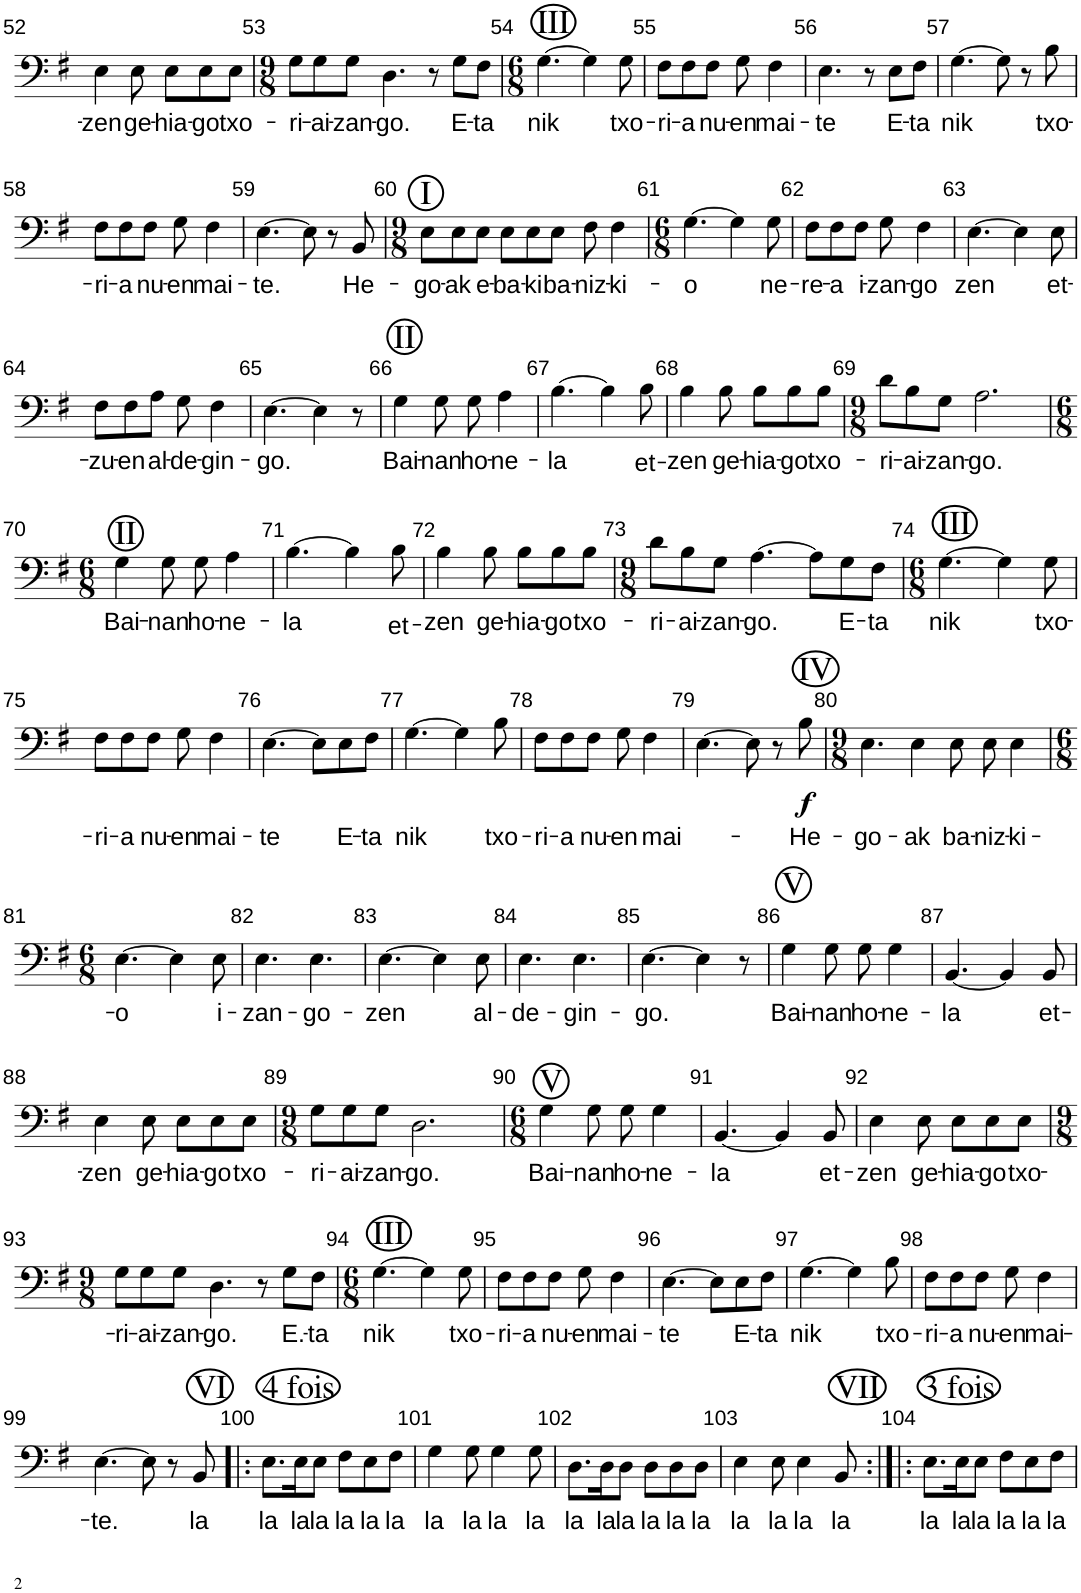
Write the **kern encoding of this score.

**kern	**text	**dynam
*part1	*part1	*part1
*staff1	*staff1	*staff1
*I"Basse	*	*
*I'B.	*	*
!!LO:PB:g=z
*clefF4	*	*
*k[f#]	*	*
*M6/8	*	*
=52	=52	=52
!	!LO:LY:b	!
4E\	zen	.
!	!LO:LY:b	!
8E\	ge-	.
!	!LO:LY:b	!
8E\L	-hia-	.
!	!LO:LY:b	!
8E\	-go	.
!	!LO:LY:b	!
8E\J	txo-	.
=53	=53	=53
*M9/8	*	*
!	!LO:LY:b	!
8G\L	-ri-	.
!	!LO:LY:b	!
8G\	-ai-	.
!	!LO:LY:b	!
8G\J	-zan-	.
!	!LO:LY:b	!
4.D\	-go.	.
8r	.	.
!	!LO:LY:b	!
8G\L	E-	.
!	!LO:LY:b	!
8F#\J	-ta	.
=54	=54	=54
*M6/8	*	*
!LO:TX:a:t=III	!	!
!	!LO:LY:b	!
[4.G\	nik	.
4G\]	.	.
!	!LO:LY:b	!
8G\	txo-	.
=55	=55	=55
!	!LO:LY:b	!
8F#\L	-ri-	.
!	!LO:LY:b	!
8F#\	-a	.
!	!LO:LY:b	!
8F#\J	nu-	.
!	!LO:LY:b	!
8G\	-en	.
!	!LO:LY:b	!
4F#\	mai-	.
=56	=56	=56
!	!LO:LY:b	!
4.E\	-te	.
8r	.	.
!	!LO:LY:b	!
8E\L	E-	.
!	!LO:LY:b	!
8F#\J	-ta	.
=57	=57	=57
!	!LO:LY:b	!
[4.G\	nik	.
8G\]	.	.
8r	.	.
!	!LO:LY:b	!
8B\	txo-	.
!!LO:LB:g=z
=58	=58	=58
!	!LO:LY:b	!
8F#\L	-ri-	.
!	!LO:LY:b	!
8F#\	-a	.
!	!LO:LY:b	!
8F#\J	nu-	.
!	!LO:LY:b	!
8G\	-en	.
!	!LO:LY:b	!
4F#\	mai-	.
=59	=59	=59
!	!LO:LY:b	!
[4.E\	-te.	.
8E\]	.	.
8r	.	.
!	!LO:LY:b	!
8BB/	He-	.
=60	=60	=60
*M9/8	*	*
!LO:TX:a:t=I	!	!
!	!LO:LY:b	!
8E\L	-go-	.
!	!LO:LY:b	!
8E\	-ak	.
!	!LO:LY:b	!
8E\J	e-	.
!	!LO:LY:b	!
8E\L	-ba-	.
!	!LO:LY:b	!
8E\	-ki	.
!	!LO:LY:b	!
8E\J	ba-	.
!	!LO:LY:b	!
8F#\	-niz-	.
!	!LO:LY:b	!
4F#\	-ki-	.
=61	=61	=61
*M6/8	*	*
!	!LO:LY:b	!
[4.G\	-o	.
4G\]	.	.
!	!LO:LY:b	!
8G\	ne-	.
=62	=62	=62
!	!LO:LY:b	!
8F#\L	-re-	.
!	!LO:LY:b	!
8F#\	-a	.
!	!LO:LY:b	!
8F#\J	i-	.
!	!LO:LY:b	!
8G\	-zan-	.
!	!LO:LY:b	!
4F#\	-go	.
=63	=63	=63
!	!LO:LY:b	!
[4.E\	zen	.
4E\]	.	.
!	!LO:LY:b	!
8E\	et-	.
!!LO:LB:g=z
=64	=64	=64
!	!LO:LY:b	!
8F#\L	-zu-	.
!	!LO:LY:b	!
8F#\	-en	.
!	!LO:LY:b	!
8A\J	al-	.
!	!LO:LY:b	!
8G\	-de-	.
!	!LO:LY:b	!
4F#\	-gin-	.
=65	=65	=65
!	!LO:LY:b	!
[4.E\	-go.	.
4E\]	.	.
8r	.	.
=66	=66	=66
!LO:TX:a:t=II	!	!
!	!LO:LY:b	!
4G\	Bai-	.
!	!LO:LY:b	!
8G\	-nan	.
!	!LO:LY:b	!
8G\	ho-	.
!	!LO:LY:b	!
4A\	-ne-	.
=67	=67	=67
!	!LO:LY:b	!
[4.B\	-la	.
4B\]	.	.
!	!LO:LY:b	!
8B\	et-	.
=68	=68	=68
!	!LO:LY:b	!
4B\	-zen	.
!	!LO:LY:b	!
8B\	ge-	.
!	!LO:LY:b	!
8B\L	-hia-	.
!	!LO:LY:b	!
8B\	-go	.
!	!LO:LY:b	!
8B\J	txo-	.
=69	=69	=69
*M9/8	*	*
!	!LO:LY:b	!
8d\L	-ri-	.
!	!LO:LY:b	!
8B\	-ai-	.
!	!LO:LY:b	!
8G\J	-zan-	.
!	!LO:LY:b	!
2.A\	-go.	.
!!LO:LB:g=z
=70	=70	=70
*M6/8	*	*
!LO:TX:a:t=II	!	!
!	!LO:LY:b	!
4G\	Bai-	.
!	!LO:LY:b	!
8G\	-nan	.
!	!LO:LY:b	!
8G\	ho-	.
!	!LO:LY:b	!
4A\	-ne-	.
=71	=71	=71
!	!LO:LY:b	!
[4.B\	-la	.
4B\]	.	.
!	!LO:LY:b	!
8B\	et-	.
=72	=72	=72
!	!LO:LY:b	!
4B\	-zen	.
!	!LO:LY:b	!
8B\	ge-	.
!	!LO:LY:b	!
8B\L	-hia-	.
!	!LO:LY:b	!
8B\	-go	.
!	!LO:LY:b	!
8B\J	txo-	.
=73	=73	=73
*M9/8	*	*
!	!LO:LY:b	!
8d\L	-ri-	.
!	!LO:LY:b	!
8B\	-ai-	.
!	!LO:LY:b	!
8G\J	-zan-	.
!	!LO:LY:b	!
[4.A\	-go.	.
8A\L]	.	.
!	!LO:LY:b	!
8G\	E-	.
!	!LO:LY:b	!
8F#\J	-ta	.
=74	=74	=74
*M6/8	*	*
!LO:TX:a:t=III	!	!
!	!LO:LY:b	!
[4.G\	nik	.
4G\]	.	.
!	!LO:LY:b	!
8G\	txo-	.
!!LO:LB:g=z
=75	=75	=75
!	!LO:LY:b	!
8F#\L	-ri-	.
!	!LO:LY:b	!
8F#\	-a	.
!	!LO:LY:b	!
8F#\J	nu-	.
!	!LO:LY:b	!
8G\	-en	.
!	!LO:LY:b	!
4F#\	mai-	.
=76	=76	=76
!	!LO:LY:b	!
[4.E\	-te	.
8E\L]	.	.
!	!LO:LY:b	!
8E\	E-	.
!	!LO:LY:b	!
8F#\J	-ta	.
=77	=77	=77
!	!LO:LY:b	!
[4.G\	nik	.
4G\]	.	.
!	!LO:LY:b	!
8B\	txo-	.
=78	=78	=78
!	!LO:LY:b	!
8F#\L	-ri-	.
!	!LO:LY:b	!
8F#\	-a	.
!	!LO:LY:b	!
8F#\J	nu-	.
!	!LO:LY:b	!
8G\	-en	.
!	!LO:LY:b	!
4F#\	mai-	.
=79	=79	=79
[4.E\	.	.
8E\]	.	.
8r	.	.
!LO:TX:a:t=IV	!	!
!	!LO:LY:b	!LO:DY:b
8B\	He-	f
=80	=80	=80
*M9/8	*	*
!	!LO:LY:b	!
4.E\	-go-	.
!	!LO:LY:b	!
4E\	-ak	.
!	!LO:LY:b	!
8E\	ba-	.
!	!LO:LY:b	!
8E\	-niz-	.
!	!LO:LY:b	!
4E\	-ki-	.
!!LO:LB:g=z
=81	=81	=81
*M6/8	*	*
!	!LO:LY:b	!
[4.E\	-o	.
4E\]	.	.
!	!LO:LY:b	!
8E\	i-	.
=82	=82	=82
!	!LO:LY:b	!
4.E\	-zan-	.
!	!LO:LY:b	!
4.E\	-go-	.
=83	=83	=83
!	!LO:LY:b	!
[4.E\	-zen	.
4E\]	.	.
!	!LO:LY:b	!
8E\	al-	.
=84	=84	=84
!	!LO:LY:b	!
4.E\	-de-	.
!	!LO:LY:b	!
4.E\	-gin-	.
=85	=85	=85
!	!LO:LY:b	!
[4.E\	-go.	.
4E\]	.	.
8r	.	.
=86	=86	=86
!LO:TX:a:t=V	!	!
!	!LO:LY:b	!
4G\	Bai-	.
!	!LO:LY:b	!
8G\	-nan	.
!	!LO:LY:b	!
8G\	ho-	.
!	!LO:LY:b	!
4G\	-ne-	.
=87	=87	=87
!	!LO:LY:b	!
[4.BB/	-la	.
4BB/]	.	.
!	!LO:LY:b	!
8BB/	et-	.
!!LO:LB:g=z
=88	=88	=88
!	!LO:LY:b	!
4E\	zen	.
!	!LO:LY:b	!
8E\	ge-	.
!	!LO:LY:b	!
8E\L	-hia-	.
!	!LO:LY:b	!
8E\	-go	.
!	!LO:LY:b	!
8E\J	txo-	.
=89	=89	=89
*M9/8	*	*
!	!LO:LY:b	!
8G\L	-ri-	.
!	!LO:LY:b	!
8G\	-ai-	.
!	!LO:LY:b	!
8G\J	-zan-	.
!	!LO:LY:b	!
2.D\	-go.	.
=90	=90	=90
*M6/8	*	*
!LO:TX:a:t=V	!	!
!	!LO:LY:b	!
4G\	Bai-	.
!	!LO:LY:b	!
8G\	-nan	.
!	!LO:LY:b	!
8G\	ho-	.
!	!LO:LY:b	!
4G\	-ne-	.
=91	=91	=91
!	!LO:LY:b	!
[4.BB/	-la	.
4BB/]	.	.
!	!LO:LY:b	!
8BB/	et-	.
=92	=92	=92
!	!LO:LY:b	!
4E\	zen	.
!	!LO:LY:b	!
8E\	ge-	.
!	!LO:LY:b	!
8E\L	-hia-	.
!	!LO:LY:b	!
8E\	-go	.
!	!LO:LY:b	!
8E\J	txo-	.
!!LO:LB:g=z
=93	=93	=93
*M9/8	*	*
!	!LO:LY:b	!
8G\L	-ri-	.
!	!LO:LY:b	!
8G\	-ai-	.
!	!LO:LY:b	!
8G\J	-zan-	.
!	!LO:LY:b	!
4.D\	-go.	.
8r	.	.
!	!LO:LY:b	!
8G\L	-E.-	.
!	!LO:LY:b	!
8F#\J	-ta	.
=94	=94	=94
*M6/8	*	*
!LO:TX:a:t=III	!	!
!	!LO:LY:b	!
[4.G\	nik	.
4G\]	.	.
!	!LO:LY:b	!
8G\	txo-	.
=95	=95	=95
!	!LO:LY:b	!
8F#\L	-ri-	.
!	!LO:LY:b	!
8F#\	-a	.
!	!LO:LY:b	!
8F#\J	nu-	.
!	!LO:LY:b	!
8G\	-en	.
!	!LO:LY:b	!
4F#\	mai-	.
=96	=96	=96
!	!LO:LY:b	!
[4.E\	-te	.
8E\L]	.	.
!	!LO:LY:b	!
8E\	E-	.
!	!LO:LY:b	!
8F#\J	-ta	.
=97	=97	=97
!	!LO:LY:b	!
[4.G\	nik	.
4G\]	.	.
!	!LO:LY:b	!
8B\	txo-	.
=98	=98	=98
!	!LO:LY:b	!
8F#\L	-ri-	.
!	!LO:LY:b	!
8F#\	-a	.
!	!LO:LY:b	!
8F#\J	nu-	.
!	!LO:LY:b	!
8G\	-en	.
!	!LO:LY:b	!
4F#\	mai-	.
!!LO:LB:g=z
=99	=99	=99
!	!LO:LY:b	!
[4.E\	-te.	.
8E\]	.	.
8r	.	.
!LO:TX:a:t=VI	!	!
!	!LO:LY:b	!
8BB/	la	.
=100!|:	=100!|:	=100!|:
!LO:TX:a:t=4 fois	!	!
!	!LO:LY:b	!
8.E\L	la	.
!	!LO:LY:b	!
16E\K	la	.
!	!LO:LY:b	!
8E\J	la	.
!	!LO:LY:b	!
8F#\L	la	.
!	!LO:LY:b	!
8E\	la	.
!	!LO:LY:b	!
8F#\J	la	.
=101	=101	=101
!	!LO:LY:b	!
4G\	la	.
!	!LO:LY:b	!
8G\	la	.
!	!LO:LY:b	!
4G\	la	.
!	!LO:LY:b	!
8G\	la	.
=102	=102	=102
!	!LO:LY:b	!
8.D\L	la	.
!	!LO:LY:b	!
16D\K	la	.
!	!LO:LY:b	!
8D\J	la	.
!	!LO:LY:b	!
8D\L	la	.
!	!LO:LY:b	!
8D\	la	.
!	!LO:LY:b	!
8D\J	la	.
=103	=103	=103
!	!LO:LY:b	!
4E\	la	.
!	!LO:LY:b	!
8E\	la	.
!	!LO:LY:b	!
4E\	la	.
!LO:TX:a:t=VII	!	!
!	!LO:LY:b	!
8BB/	la	.
=104:|!|:	=104:|!|:	=104:|!|:
!LO:TX:a:t=3 fois	!	!
!	!LO:LY:b	!
8.E\L	la	.
!	!LO:LY:b	!
16E\K	la	.
!	!LO:LY:b	!
8E\J	la	.
!	!LO:LY:b	!
8F#\L	la	.
!	!LO:LY:b	!
8E\	la	.
!	!LO:LY:b	!
8F#\J	la	.
=	=	=
*-	*-	*-
